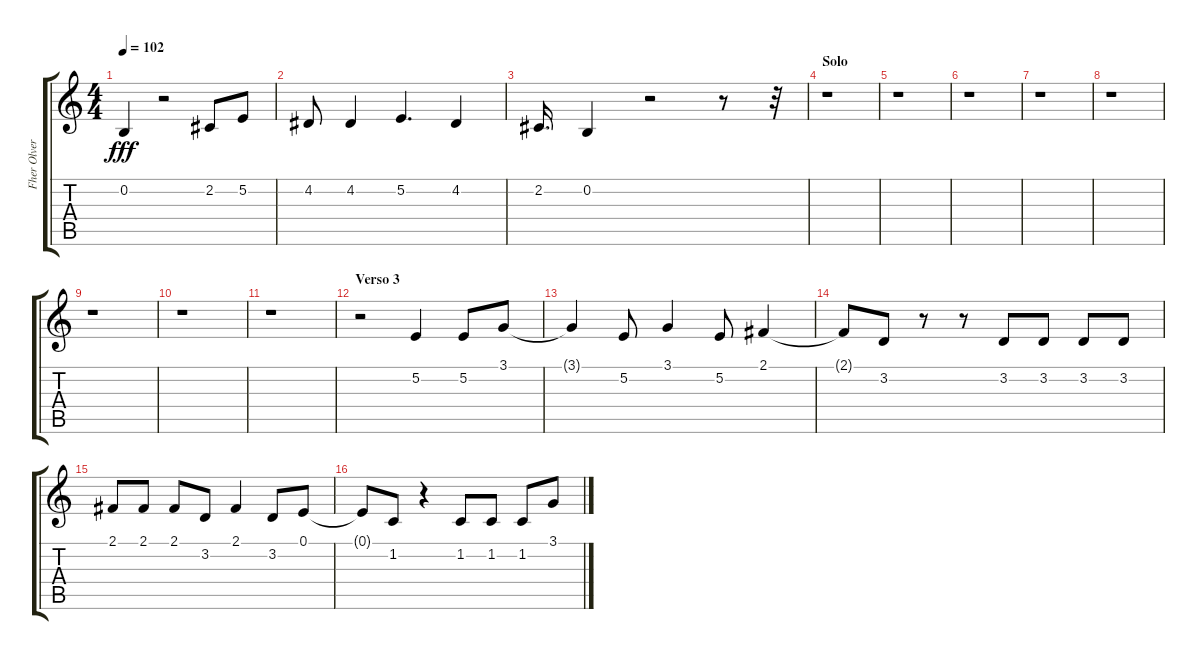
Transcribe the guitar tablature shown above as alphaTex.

\track ("Fher Olvera (Voz)" "Fher Olver") {instrument violin}
\staff {score tabs}
\tuning (E4 B3 G3 D3 A2 E2) {hide}
\ts (4 4)
\tempo 102
\clef g2
\ks c
0.2.4{dy fff} r.2 2.2.8 5.2.8 |
4.2.8 4.2.4 5.2.4{d} 4.2.4 |
2.2.16{d} 0.2.4 r.2 r.8 r.32 |
\section ("" "Solo")
r.1 |
r.1 |
r.1 |
r.1 |
r.1 |
r.1 |
r.1 |
r.1 |
\section ("" "Verso 3")
r.2 5.2.4 5.2.8 3.1.8 |
3.1{t}.4 5.2.8 3.1.4 5.2.8 2.1.4 |
2.1{t}.8 3.2.8 r.8 r.8 3.2.8 3.2.8 3.2.8 3.2.8 |
2.1.8 2.1.8 2.1.8 3.2.8 2.1.4 3.2.8 0.1.8 |
0.1{t}.8 1.2.8 r.4 1.2.8 1.2.8 1.2.8 3.1.8
